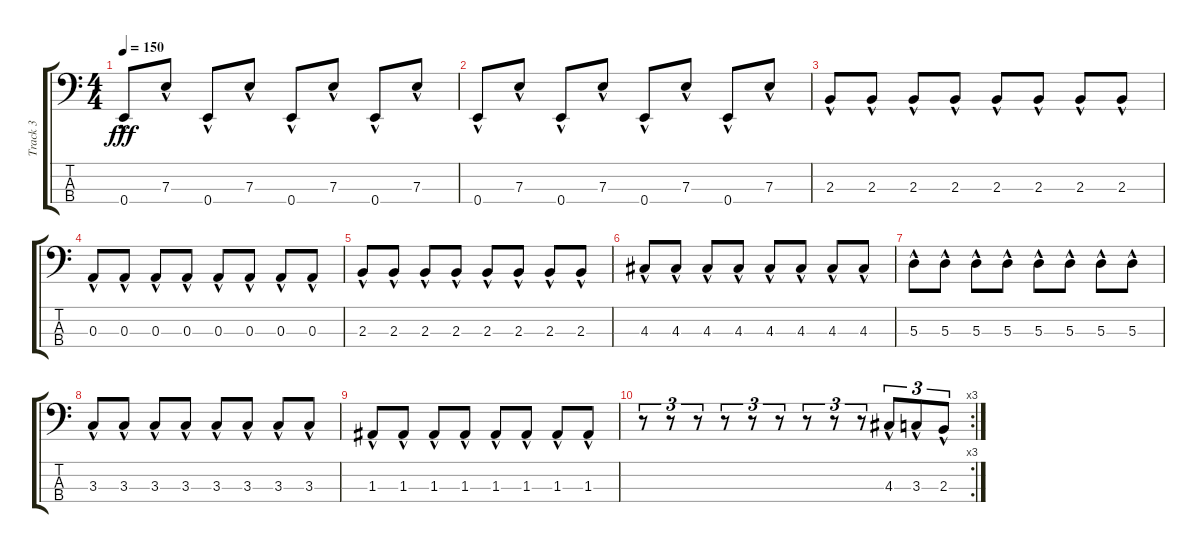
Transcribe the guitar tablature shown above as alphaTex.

\track ("Track 3" "Track 3") {instrument electricbassfinger bank 255}
\staff {score tabs}
\tuning (G2 D2 A1 E1) {hide}
\ts (4 4)
\tempo 150
\clef f4
\ks c
0.4{hac}.8{dy fff} 7.3{hac}.8 0.4{hac}.8 7.3{hac}.8 0.4{hac}.8 7.3{hac}.8 0.4{hac}.8 7.3{hac}.8 |
0.4{hac}.8 7.3{hac}.8 0.4{hac}.8 7.3{hac}.8 0.4{hac}.8 7.3{hac}.8 0.4{hac}.8 7.3{hac}.8 |
2.3{hac}.8 2.3{hac}.8 2.3{hac}.8 2.3{hac}.8 2.3{hac}.8 2.3{hac}.8 2.3{hac}.8 2.3{hac}.8 |
0.3{hac}.8 0.3{hac}.8 0.3{hac}.8 0.3{hac}.8 0.3{hac}.8 0.3{hac}.8 0.3{hac}.8 0.3{hac}.8 |
2.3{hac}.8 2.3{hac}.8 2.3{hac}.8 2.3{hac}.8 2.3{hac}.8 2.3{hac}.8 2.3{hac}.8 2.3{hac}.8 |
4.3{hac}.8 4.3{hac}.8 4.3{hac}.8 4.3{hac}.8 4.3{hac}.8 4.3{hac}.8 4.3{hac}.8 4.3{hac}.8 |
5.3{hac}.8 5.3{hac}.8 5.3{hac}.8 5.3{hac}.8 5.3{hac}.8 5.3{hac}.8 5.3{hac}.8 5.3{hac}.8 |
3.3{hac}.8 3.3{hac}.8 3.3{hac}.8 3.3{hac}.8 3.3{hac}.8 3.3{hac}.8 3.3{hac}.8 3.3{hac}.8 |
1.3{hac}.8 1.3{hac}.8 1.3{hac}.8 1.3{hac}.8 1.3{hac}.8 1.3{hac}.8 1.3{hac}.8 1.3{hac}.8 |
\rc 3
r.8{tu (3 2)} r.8{tu (3 2)} r.8{tu (3 2)} r.8{tu (3 2)} r.8{tu (3 2)} r.8{tu (3 2)} r.8{tu (3 2)} r.8{tu (3 2)} r.8{tu (3 2)} 4.3{hac}.8{tu (3 2)} 3.3{hac}.8{tu (3 2)} 2.3{hac}.8{tu (3 2)}
